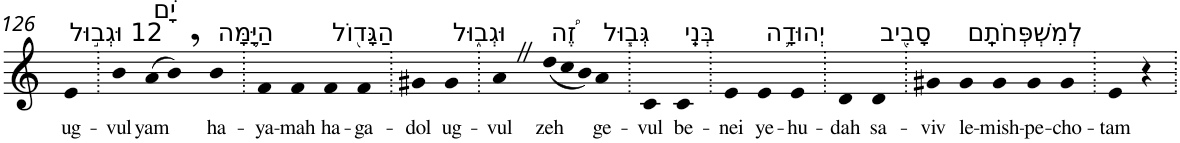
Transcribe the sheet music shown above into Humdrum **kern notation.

**kern	**text
*part1	*part1
*staff1	*staff1
*I"Piano	*
*I'Pno	*
!!LO:PB:g=z
*clefG2	*
*k[]	*
=126	=126
!LO:TX:a:t=12 וּגְב֣וּל	!
!	!LO:LY:b
4e	ug-
=127.	=127.
!	!LO:LY:b
4b	-vul
!LO:TX:a:t=יָ֔ם	!
!	!LO:LY:b
(>8a	yam
8b,)	.
!LO:TX:a:t=הַיָּ֥מָּה	!
!	!LO:LY:b
4b	ha-
=128.	=128.
!	!LO:LY:b
4f	-ya-
!	!LO:LY:b
4f	-mah
!LO:TX:a:t=הַגָּד֖וֹל	!
!	!LO:LY:b
4f	ha-
!	!LO:LY:b
4f	-ga-
=129.	=129.
!	!LO:LY:b
4g#X	-dol
!LO:TX:a:t=וּגְב֑וּל	!
!	!LO:LY:b
4g#	ug-
=130.	=130.
!	!LO:LY:b
4aZ	-vul
*Xtuplet	*
!LO:TX:a:t=זֶ֠ה	!
!	!LO:LY:b
(<12dd	zeh
12cc	.
12b)	.
!LO:TX:a:t=גְּב֧וּל	!
!	!LO:LY:b
4a	ge-
=131.	=131.
!	!LO:LY:b
4c	-vul
!LO:TX:a:t=בְּנֵֽי	!
!	!LO:LY:b
4c	be-
=132.	=132.
!	!LO:LY:b
4e	-nei
!LO:TX:a:t=יְהוּדָ֛ה	!
!	!LO:LY:b
4e	ye-
!	!LO:LY:b
4e	-hu-
=133.	=133.
!	!LO:LY:b
4d	-dah
!LO:TX:a:t=סָבִ֖יב	!
!	!LO:LY:b
4d	sa-
=134.	=134.
!	!LO:LY:b
4g#X	-viv
!LO:TX:a:t=לְמִשְׁפְּחֹתָֽם	!
!	!LO:LY:b
4g#	le-
!	!LO:LY:b
4g#	-mish-
!	!LO:LY:b
4g#	-pe-
!	!LO:LY:b
4g#	-cho-
=135.	=135.
!	!LO:LY:b
4e	-tam
4r	.
=.	=.
*-	*-
